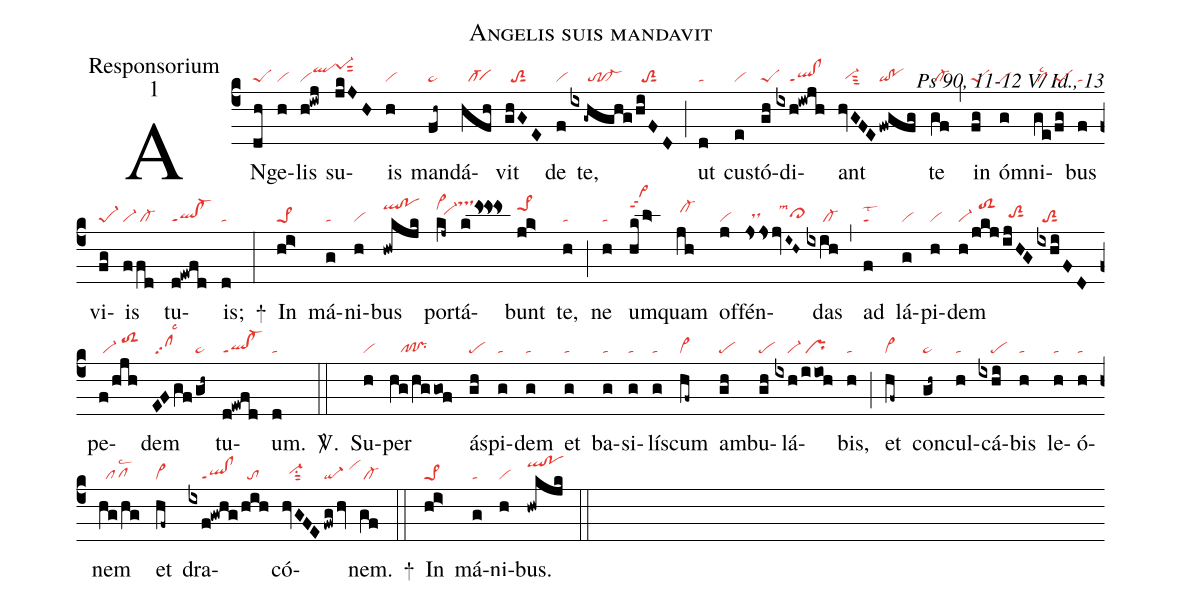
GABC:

name:Angelis suis mandavit;
office-part:Responsorium;
mode:1;
commentary:Ps 90, 11-12 V/ Id., 13;
nabc-lines:1;
%%
(c4)
AN(dh|peS)ge(h|vi)lis(h!iwj|viqlhj) su(jkJH|pe-1hksut2)is(h|vi) man(fh~|pe~)dá(hfh|//poG)vit(ghGE|//toS2sut1) de(f|vi) te,(ix-ghghg|/////to!cl-|/hiFD|//toS2sut1) (;)
ut(d|ta) cus(e|vi)tó(gh|peS)di(ixh!iwjh|////ql!clppt1)ant(hvGFE|//vi-hgsut3|/fwgfg|qi!po) te(gf|/cl-) (,)
in(fg|peS) óm(g|vi)ni(ge|/cllsc2|/fg|peS)bus(f|ta) vi(fg|pe-1)is(f|vi-|fd|/cl-) tu(d!ewfd|ql!cl-ppt1)is;(d|ta) +(:)
In(hi>|pe>1) má(g|ta)ni(h|vi)bus(hwkjk|qlhk!pohk) por(kj~|cl~hk)tá(k/ms!ms!ms|`````vi-hitshm)bunt(jk>|pe>1hk) te,(h|ta) (;)
ne(h|ta) um(hk/l>|vi>hlppt2)quam(jh|/cl-hj) of(j|vi)fén(jss|//dshh|jvI~H~|//cl>hhlsm1)das(ixih|/////cl-) (,)
ad(f|talst2) lá(g|vi)pi(h|vi)dem(h|vi-|/jkj|//toS2hk|/ijHG|//toS2hhsut1|!ixhiFD|//toS2sut1) pe(f/hjh|/vi-/toS2hj)dem(EFgf|/sflsc3|/gh~|pe~) tu(d!ewfd|ql!cl-ppt1)um.(d|ta) <sp>V/</sp>.(::)
Su(h|vi)per(hg/hggof|///pf!pr) ás(gh|pe)pi(g|ta)dem(g|ta) et(g|ta) ba(g|ta)si(g|ta)lís(g|ta)cum(hf~|cl~) am(gh|pe)bu(gh|pe)lá(ixh|////vi-|/iioh|/pr)bis,(h|ta) (;)
et(hf~|cl~) con(gh~|pe~)cul(h|ta)cá(ixhi|////pe)bis(h|ta) le(h|ta)ó(h|ta)nem(hg/hg|//pflsc2) et(hf~|cl~) dra(ixf!gwhg|////ql!clppt1|/hih|//to)có(hvGFE|//vi-hhsu1sut2|/fwg/hv|qi-/vihj)nem.(gf|/cl-) +(::)
In(hi>|pe>1) má(g|ta)ni(h|vi)bus.(hwkjk|qlhk!pohk) (::)
